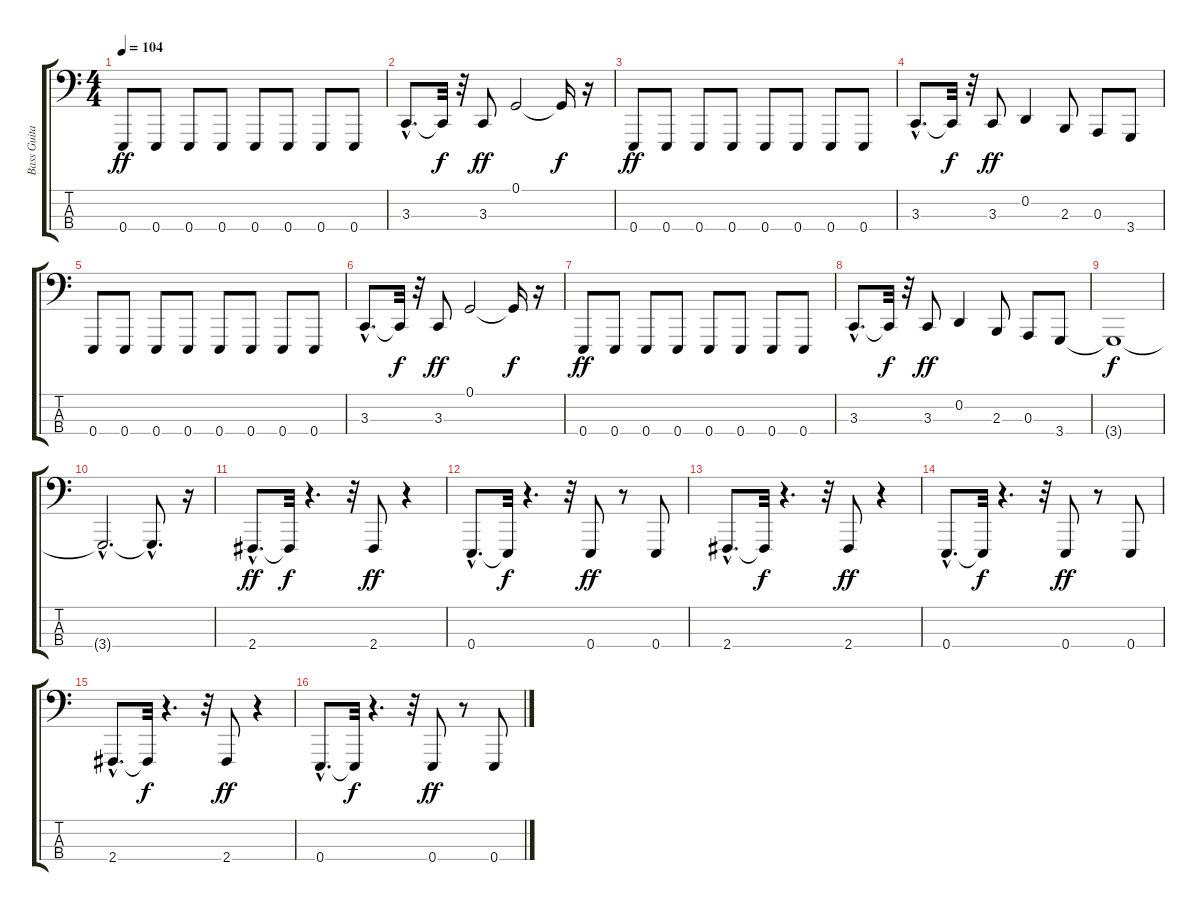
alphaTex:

\track ("Bass Guitar" "Bass Guita") {instrument acousticgrandpiano}
\staff {score tabs}
\tuning (G2 D2 A1 E1) {hide}
\ts (4 4)
\tempo 104
\clef f4
\ks c
0.4.8{dy ff} 0.4.8 0.4.8 0.4.8 0.4.8 0.4.8 0.4.8 0.4.8 |
3.3{hac}.8{d} 3.3{t}.32{dy f} r.32 3.3.8{dy ff} 0.1.2 0.1{t}.16{dy f} r.16 |
0.4.8{dy ff} 0.4.8 0.4.8 0.4.8 0.4.8 0.4.8 0.4.8 0.4.8 |
3.3{hac}.8{d} 3.3{t}.32{dy f} r.32 3.3.8{dy ff} 0.2.4 2.3.8 0.3.8 3.4.8 |
0.4.8 0.4.8 0.4.8 0.4.8 0.4.8 0.4.8 0.4.8 0.4.8 |
3.3{hac}.8{d} 3.3{t}.32{dy f} r.32 3.3.8{dy ff} 0.1.2 0.1{t}.16{dy f} r.16 |
0.4.8{dy ff} 0.4.8 0.4.8 0.4.8 0.4.8 0.4.8 0.4.8 0.4.8 |
3.3{hac}.8{d} 3.3{t}.32{dy f} r.32 3.3.8{dy ff} 0.2.4 2.3.8 0.3.8 3.4.8 |
3.4{t}.1{dy f} |
3.4{hac t}.2{d} 3.4{hac t}.8{d} r.16 |
2.4{hac}.8{d dy ff instrument slapbass1} 2.4{t}.32{dy f} r.4{d} r.32 2.4.8{dy ff} r.4 |
0.4{hac}.8{d} 0.4{t}.32{dy f} r.4{d} r.32 0.4.8{dy ff} r.8 0.4.8 |
2.4{hac}.8{d} 2.4{t}.32{dy f} r.4{d} r.32 2.4.8{dy ff} r.4 |
0.4{hac}.8{d} 0.4{t}.32{dy f} r.4{d} r.32 0.4.8{dy ff} r.8 0.4.8 |
2.4{hac}.8{d} 2.4{t}.32{dy f} r.4{d} r.32 2.4.8{dy ff} r.4 |
0.4{hac}.8{d} 0.4{t}.32{dy f} r.4{d} r.32 0.4.8{dy ff} r.8 0.4.8
